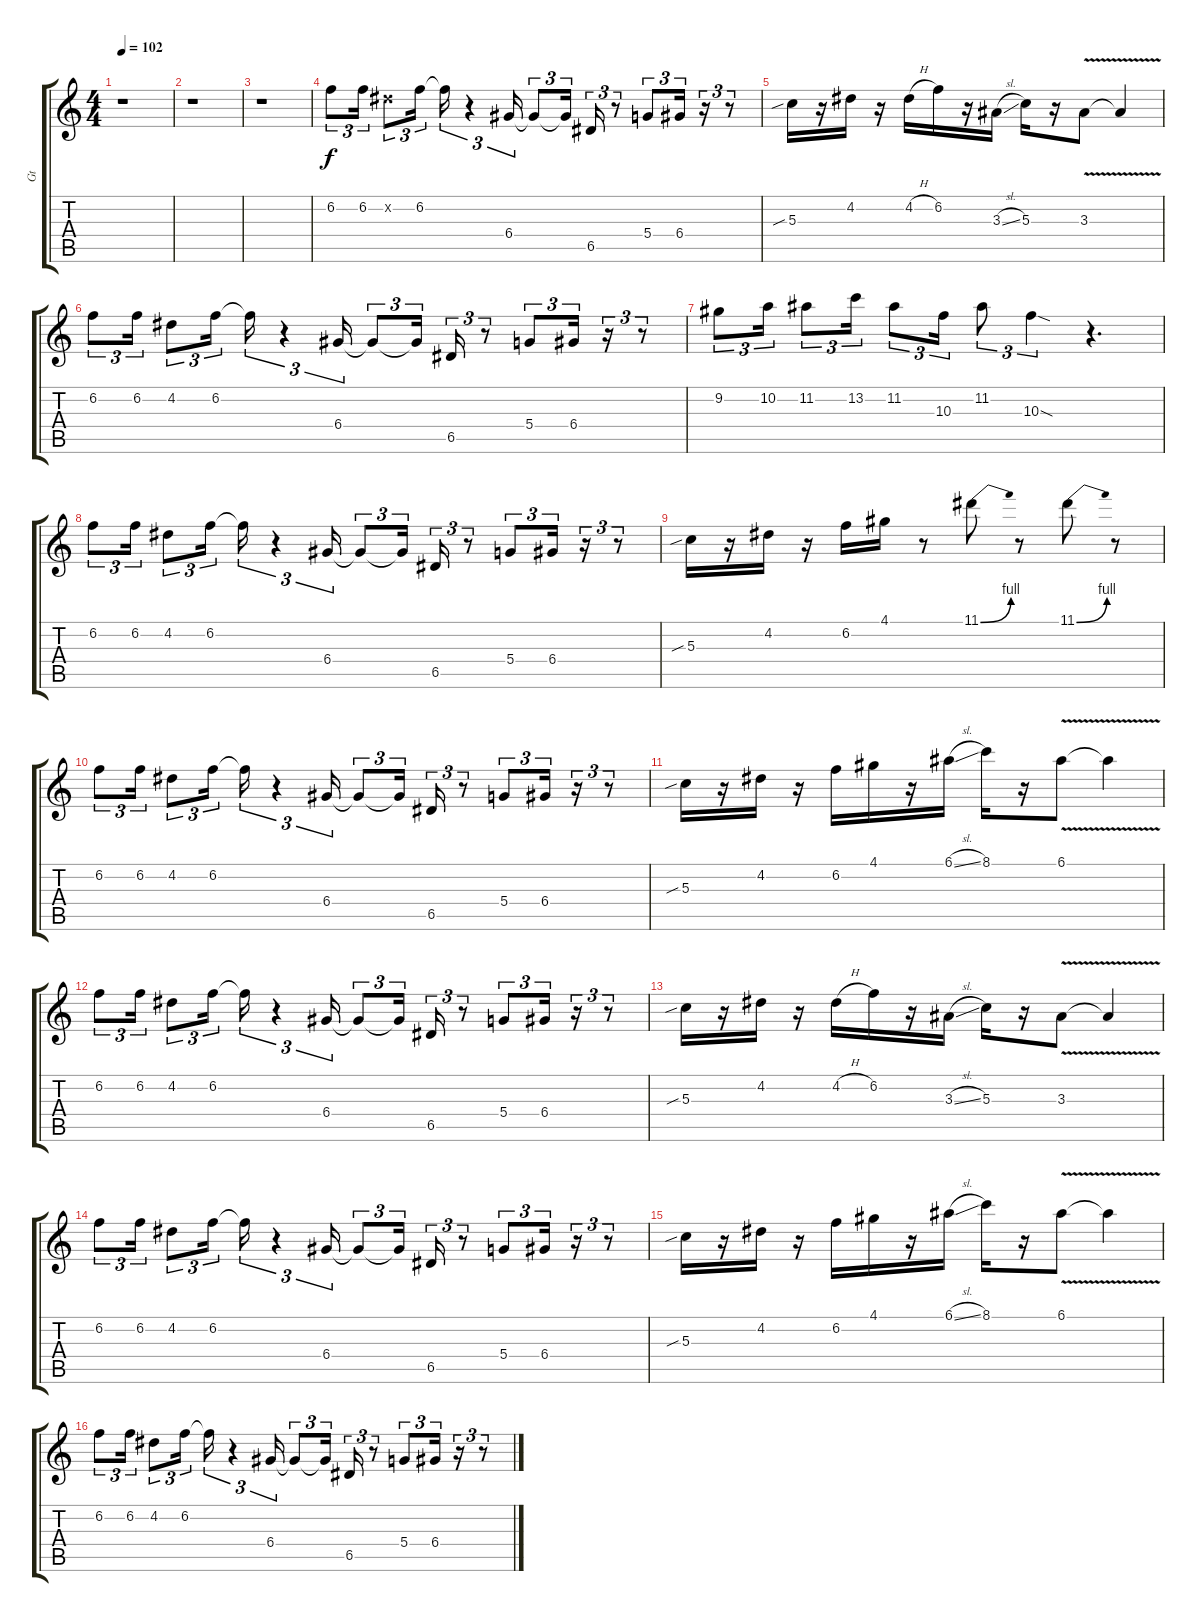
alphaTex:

\track ("Gt" "Gt") {instrument electricguitarjazz}
\staff {score tabs}
\tuning (E4 B3 G3 D3 A2 E2) {hide}
\ts (4 4)
\tempo 102
\clef g2
\ks c
r.1{dy f} |
r.1 |
r.1 |
6.2.8{tu (3 2)} 6.2.16{tu (3 2)} 4.2{x}.8{tu (3 2)} 6.2.16{tu (3 2)} 6.2{t}.16{tu (3 2)} r.4{tu (3 2)} 6.4.16{tu (3 2)} 6.4{t}.8{tu (3 2)} 6.4{t}.16{tu (3 2)} 6.5.16{tu (3 2)} r.8{tu (3 2)} 5.4.8{tu (3 2)} 6.4.16{tu (3 2)} r.16{tu (3 2)} r.8{tu (3 2)} |
5.3{sib}.16 r.16 4.2.16 r.16 4.2{h}.16 6.2.16 r.16 3.3{sl}.16 5.3.16 r.16 3.3{v}.8 3.3{t}.4 |
6.2.8{tu (3 2)} 6.2.16{tu (3 2)} 4.2.8{tu (3 2)} 6.2.16{tu (3 2)} 6.2{t}.16{tu (3 2)} r.4{tu (3 2)} 6.4.16{tu (3 2)} 6.4{t}.8{tu (3 2)} 6.4{t}.16{tu (3 2)} 6.5.16{tu (3 2)} r.8{tu (3 2)} 5.4.8{tu (3 2)} 6.4.16{tu (3 2)} r.16{tu (3 2)} r.8{tu (3 2)} |
9.2.8{tu (3 2)} 10.2.16{tu (3 2)} 11.2.8{tu (3 2)} 13.2.16{tu (3 2)} 11.2.8{tu (3 2)} 10.3.16{tu (3 2)} 11.2.8{tu (3 2)} 10.3{sod}.4{tu (3 2)} r.4{d} |
6.2.8{tu (3 2)} 6.2.16{tu (3 2)} 4.2.8{tu (3 2)} 6.2.16{tu (3 2)} 6.2{t}.16{tu (3 2)} r.4{tu (3 2)} 6.4.16{tu (3 2)} 6.4{t}.8{tu (3 2)} 6.4{t}.16{tu (3 2)} 6.5.16{tu (3 2)} r.8{tu (3 2)} 5.4.8{tu (3 2)} 6.4.16{tu (3 2)} r.16{tu (3 2)} r.8{tu (3 2)} |
5.3{sib}.16 r.16 4.2.16 r.16 6.2.16 4.1.16 r.8 11.1{be (bend 0 0 60 4)}.8 r.8 11.1{be (bend 0 0 60 4)}.8 r.8 |
6.2.8{tu (3 2)} 6.2.16{tu (3 2)} 4.2.8{tu (3 2)} 6.2.16{tu (3 2)} 6.2{t}.16{tu (3 2)} r.4{tu (3 2)} 6.4.16{tu (3 2)} 6.4{t}.8{tu (3 2)} 6.4{t}.16{tu (3 2)} 6.5.16{tu (3 2)} r.8{tu (3 2)} 5.4.8{tu (3 2)} 6.4.16{tu (3 2)} r.16{tu (3 2)} r.8{tu (3 2)} |
5.3{sib}.16 r.16 4.2.16 r.16 6.2.16 4.1.16 r.16 6.1{sl}.16 8.1.16 r.16 6.1{v}.8 6.1{t}.4 |
6.2.8{tu (3 2)} 6.2.16{tu (3 2)} 4.2.8{tu (3 2)} 6.2.16{tu (3 2)} 6.2{t}.16{tu (3 2)} r.4{tu (3 2)} 6.4.16{tu (3 2)} 6.4{t}.8{tu (3 2)} 6.4{t}.16{tu (3 2)} 6.5.16{tu (3 2)} r.8{tu (3 2)} 5.4.8{tu (3 2)} 6.4.16{tu (3 2)} r.16{tu (3 2)} r.8{tu (3 2)} |
5.3{sib}.16 r.16 4.2.16 r.16 4.2{h}.16 6.2.16 r.16 3.3{sl}.16 5.3.16 r.16 3.3{v}.8 3.3{t}.4 |
6.2.8{tu (3 2)} 6.2.16{tu (3 2)} 4.2.8{tu (3 2)} 6.2.16{tu (3 2)} 6.2{t}.16{tu (3 2)} r.4{tu (3 2)} 6.4.16{tu (3 2)} 6.4{t}.8{tu (3 2)} 6.4{t}.16{tu (3 2)} 6.5.16{tu (3 2)} r.8{tu (3 2)} 5.4.8{tu (3 2)} 6.4.16{tu (3 2)} r.16{tu (3 2)} r.8{tu (3 2)} |
5.3{sib}.16 r.16 4.2.16 r.16 6.2.16 4.1.16 r.16 6.1{sl}.16 8.1.16 r.16 6.1{v}.8 6.1{t}.4 |
6.2.8{tu (3 2)} 6.2.16{tu (3 2)} 4.2.8{tu (3 2)} 6.2.16{tu (3 2)} 6.2{t}.16{tu (3 2)} r.4{tu (3 2)} 6.4.16{tu (3 2)} 6.4{t}.8{tu (3 2)} 6.4{t}.16{tu (3 2)} 6.5.16{tu (3 2)} r.8{tu (3 2)} 5.4.8{tu (3 2)} 6.4.16{tu (3 2)} r.16{tu (3 2)} r.8{tu (3 2)}
